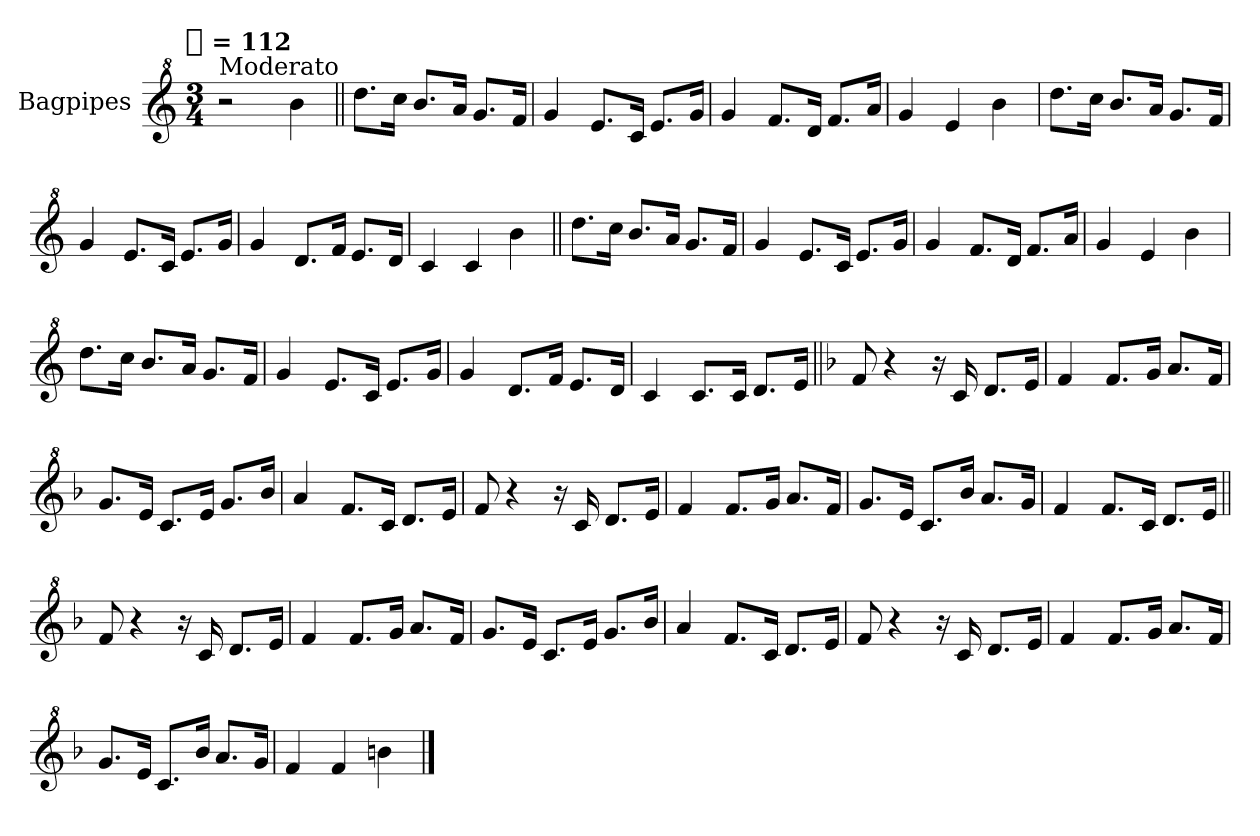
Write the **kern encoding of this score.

**kern
*part1
*staff1
*I"Bagpipes
*I'Bag
*clefG^2
*k[]
!!LO:TX:omd:t=[quarter] = 112
*M3/4
*MM112
=1
!LO:TX:a:t=Moderato
2r
4bb
=||
8.dddL
16cccJk
8.bbL
16aaJk
8.ggL
16ffJk
=
4gg
8.eeL
16ccJk
8.eeL
16ggJk
=
4gg
8.ffL
16ddJk
8.ffL
16aaJk
=
4gg
4ee
4bb
=
8.dddL
16cccJk
8.bbL
16aaJk
8.ggL
16ffJk
=
4gg
8.eeL
16ccJk
8.eeL
16ggJk
=
4gg
8.ddL
16ffJk
8.eeL
16ddJk
=
4cc
4cc
4bb
=||
8.dddL
16cccJk
8.bbL
16aaJk
8.ggL
16ffJk
=
4gg
8.eeL
16ccJk
8.eeL
16ggJk
=
4gg
8.ffL
16ddJk
8.ffL
16aaJk
=
4gg
4ee
4bb
=
8.dddL
16cccJk
8.bbL
16aaJk
8.ggL
16ffJk
=
4gg
8.eeL
16ccJk
8.eeL
16ggJk
=
4gg
8.ddL
16ffJk
8.eeL
16ddJk
=
4cc
8.ccL
16ccJk
8.ddL
16eeJk
=||
*k[b-]
*F:
8ff
4r
16r
16cc
8.ddL
16eeJk
=
4ff
8.ffL
16ggJk
8.aaL
16ffJk
=
8.ggL
16eeJk
8.ccL
16eeJk
8.ggL
16bb-Jk
=
4aa
8.ffL
16ccJk
8.ddL
16eeJk
=
8ff
4r
16r
16cc
8.ddL
16eeJk
=
4ff
8.ffL
16ggJk
8.aaL
16ffJk
=
8.ggL
16eeJk
8.ccL
16bb-Jk
8.aaL
16ggJk
=
4ff
8.ffL
16ccJk
8.ddL
16eeJk
=||
8ff
4r
16r
16cc
8.ddL
16eeJk
=
4ff
8.ffL
16ggJk
8.aaL
16ffJk
=
8.ggL
16eeJk
8.ccL
16eeJk
8.ggL
16bb-Jk
=
4aa
8.ffL
16ccJk
8.ddL
16eeJk
=
8ff
4r
16r
16cc
8.ddL
16eeJk
=
4ff
8.ffL
16ggJk
8.aaL
16ffJk
=
8.ggL
16eeJk
8.ccL
16bb-Jk
8.aaL
16ggJk
=
4ff
4ff
4bbn
==
*-
